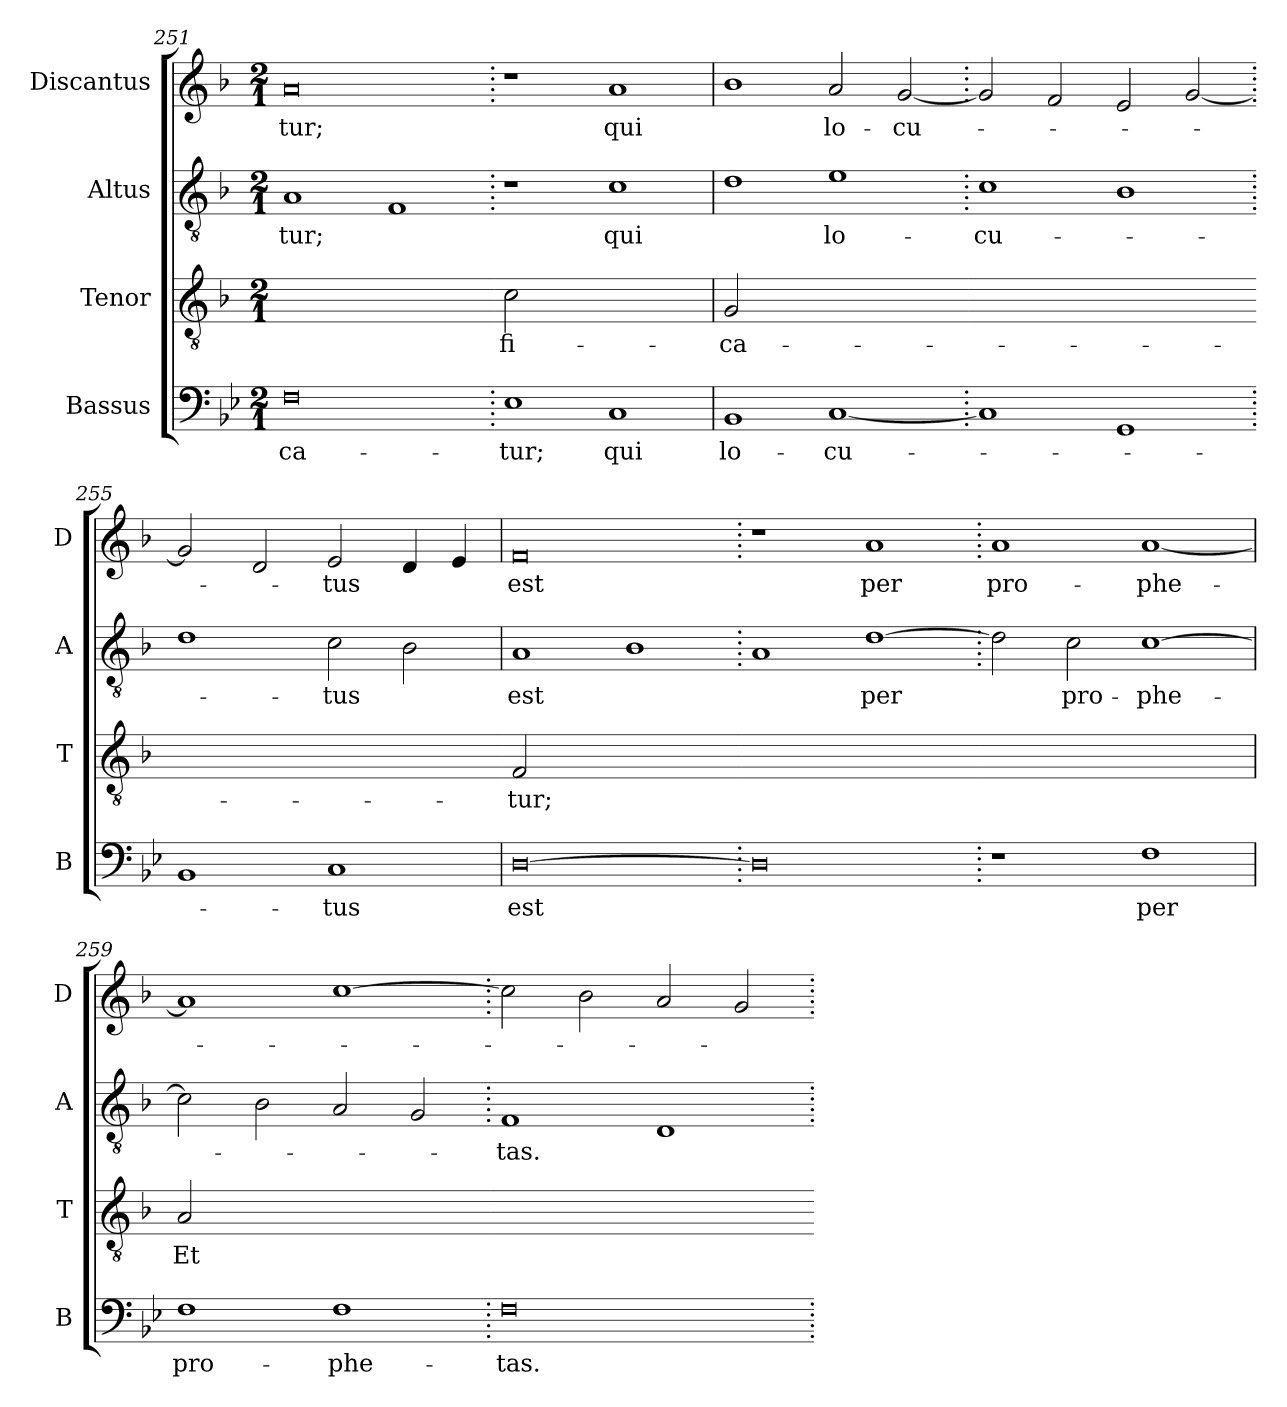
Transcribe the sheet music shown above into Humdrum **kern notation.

**kern	**text	**kern	**text	**kern	**text	**kern	**text
*part4	*part4	*part3	*part3	*part2	*part2	*part1	*part1
*staff4	*staff4	*staff3	*staff3	*staff2	*staff2	*staff1	*staff1
*I"Bassus	*	*I"Tenor	*	*I"Altus	*	*I"Discantus	*
*I'B	*	*I'T	*	*I'A	*	*I'D	*
*clefF4	*	*clefGv2	*	*clefGv2	*	*clefG2	*
*k[b-e-]	*	*k[b-]	*	*k[b-]	*	*k[b-]	*
*M2/1	*	*M2/1	*	*M2/1	*	*M2/1	*
=251	=251	=251	=251	=251	=251	=251	=251
!	!	!LO:N:vis=2	!	!	!	!	!
0F	-ca-	0cyy]	.	1A	-tur;	0a	-tur;
.	.	.	.	1F	.	.	.
=252.	=252.	=252-	=252.	=252.	=252.	=252.	=252.
!	!	!LO:N:vis=2	!	!	!	!	!
1E-	-tur;	0c	-fi-	1r	.	1r	.
1C	qui	.	.	1c	qui	1a	qui
=253	=253	=253	=253	=253	=253	=253	=253
!	!	!LO:N:vis=2	!	!	!	!	!
1BB-	lo-	[y0G	-ca-	1d	.	1b-	.
[1C	-cu-	.	.	1e	lo-	2a	lo-
.	.	.	.	.	.	[2g	-cu-
=254.	=254.	=254-	=254.	=254.	=254.	=254.	=254.
!	!	!LO:N:vis=2	!	!	!	!	!
1C]	.	0Gyy_	.	1c	-cu-	2g]	.
.	.	.	.	.	.	2f	.
1GG	.	.	.	1B-	.	2e	.
.	.	.	.	.	.	[2g	.
=255.	=255.	=255-	=255.	=255.	=255.	=255.	=255.
!	!	!LO:N:vis=2	!	!	!	!	!
1BB-	.	0Gyy]	.	1d	.	2g]	.
.	.	.	.	.	.	2d	.
1C	-tus	.	.	2c	-tus	2e	-tus
.	.	.	.	2B-	.	4d	.
.	.	.	.	.	.	4e	.
=256	=256	=256-	=256	=256	=256	=256	=256
!	!	!LO:N:vis=2	!	!	!	!	!
[0D	est	[y0F	-tur;	1A	est	0f	est
.	.	.	.	1B-	.	.	.
=257.	=257.	=257-	=257.	=257.	=257.	=257.	=257.
!	!	!LO:N:vis=2	!	!	!	!	!
0D]	.	0Fyy_	.	1A	.	1r	.
.	.	.	.	[1d	per	1a	per
=258.	=258.	=258-	=258.	=258.	=258.	=258.	=258.
!	!	!LO:N:vis=2	!	!	!	!	!
1r	.	0Fyy]	.	2d]	.	1a	pro-
.	.	.	.	2c	pro-	.	.
1F	per	.	.	[1c	-phe-	[1a	-phe-
=259	=259	=259	=259	=259	=259	=259	=259
!	!	!LO:N:vis=2	!	!	!	!	!
1F	pro-	[y0A	Et	2c]	.	1a]	.
.	.	.	.	2B-	.	.	.
1F	-phe-	.	.	2A	.	[1cc	.
.	.	.	.	2G	.	.	.
=260.	=260.	=260-	=260.	=260.	=260.	=260.	=260.
!	!	!LO:N:vis=2	!	!	!	!	!
0F	-tas.	0Ayy_	.	1F	-tas.	2cc]	.
.	.	.	.	.	.	2b-	.
.	.	.	.	1D	.	2a	.
.	.	.	.	.	.	2g	.
=.	=.	=-	=.	=.	=.	=.	=.
*-	*-	*-	*-	*-	*-	*-	*-
